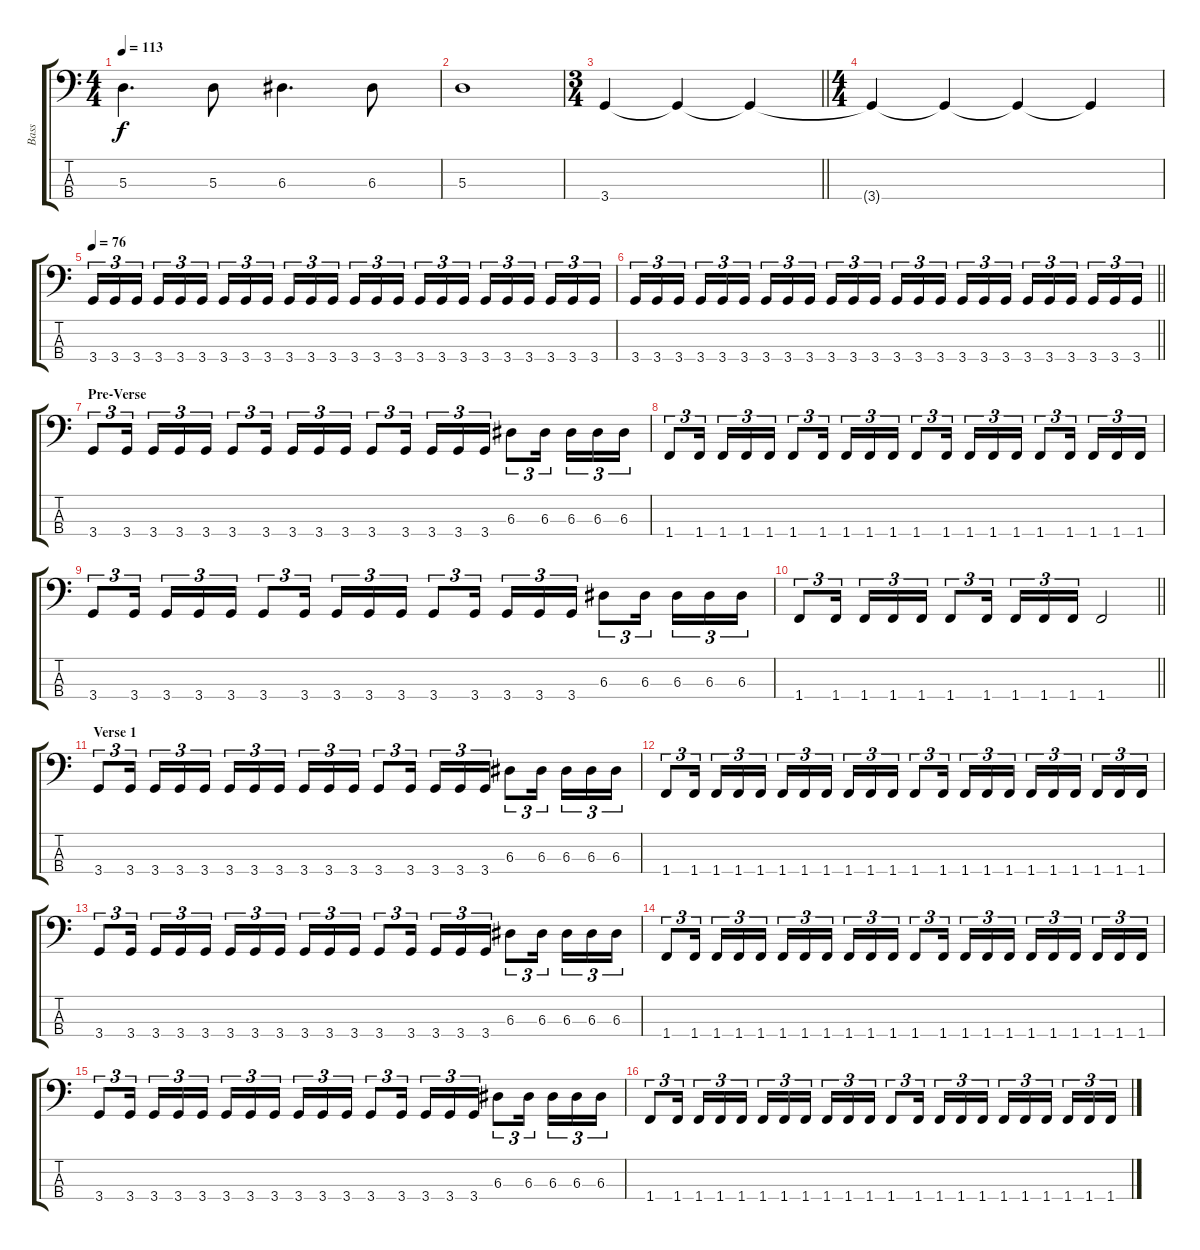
\track ("Bass" "Bass") {instrument electricbassfinger}
\staff {score tabs}
\tuning (G2 D2 A1 E1) {hide}
\ts (4 4)
\tempo 113
\clef f4
\ks c
5.3.4{d dy f} 5.3.8 6.3.4{d} 6.3.8 |
5.3.1 |
\ts (3 4)
\barLineRight lightlight
3.4.4 3.4{t}.4 3.4{t}.4 |
\ts (4 4)
3.4{t}.4 3.4{t}.4 3.4{t}.4 3.4{t}.4 |
\tempo 76
3.4.16{tu (3 2)} 3.4.16{tu (3 2)} 3.4.16{tu (3 2) beam splitsecondary} 3.4.16{tu (3 2)} 3.4.16{tu (3 2)} 3.4.16{tu (3 2)} 3.4.16{tu (3 2)} 3.4.16{tu (3 2)} 3.4.16{tu (3 2) beam splitsecondary} 3.4.16{tu (3 2)} 3.4.16{tu (3 2)} 3.4.16{tu (3 2)} 3.4.16{tu (3 2)} 3.4.16{tu (3 2)} 3.4.16{tu (3 2) beam splitsecondary} 3.4.16{tu (3 2)} 3.4.16{tu (3 2)} 3.4.16{tu (3 2)} 3.4.16{tu (3 2)} 3.4.16{tu (3 2)} 3.4.16{tu (3 2) beam splitsecondary} 3.4.16{tu (3 2)} 3.4.16{tu (3 2)} 3.4.16{tu (3 2)} |
\barLineRight lightlight
3.4.16{tu (3 2)} 3.4.16{tu (3 2)} 3.4.16{tu (3 2) beam splitsecondary} 3.4.16{tu (3 2)} 3.4.16{tu (3 2)} 3.4.16{tu (3 2)} 3.4.16{tu (3 2)} 3.4.16{tu (3 2)} 3.4.16{tu (3 2) beam splitsecondary} 3.4.16{tu (3 2)} 3.4.16{tu (3 2)} 3.4.16{tu (3 2)} 3.4.16{tu (3 2)} 3.4.16{tu (3 2)} 3.4.16{tu (3 2) beam splitsecondary} 3.4.16{tu (3 2)} 3.4.16{tu (3 2)} 3.4.16{tu (3 2)} 3.4.16{tu (3 2)} 3.4.16{tu (3 2)} 3.4.16{tu (3 2) beam splitsecondary} 3.4.16{tu (3 2)} 3.4.16{tu (3 2)} 3.4.16{tu (3 2)} |
\section ("" "Pre-Verse")
3.4.8{tu (3 2)} 3.4.16{tu (3 2) beam splitsecondary} 3.4.16{tu (3 2)} 3.4.16{tu (3 2)} 3.4.16{tu (3 2)} 3.4.8{tu (3 2)} 3.4.16{tu (3 2) beam splitsecondary} 3.4.16{tu (3 2)} 3.4.16{tu (3 2)} 3.4.16{tu (3 2)} 3.4.8{tu (3 2)} 3.4.16{tu (3 2) beam splitsecondary} 3.4.16{tu (3 2)} 3.4.16{tu (3 2)} 3.4.16{tu (3 2)} 6.3.8{tu (3 2)} 6.3.16{tu (3 2) beam splitsecondary} 6.3.16{tu (3 2)} 6.3.16{tu (3 2)} 6.3.16{tu (3 2)} |
1.4.8{tu (3 2)} 1.4.16{tu (3 2) beam splitsecondary} 1.4.16{tu (3 2)} 1.4.16{tu (3 2)} 1.4.16{tu (3 2)} 1.4.8{tu (3 2)} 1.4.16{tu (3 2) beam splitsecondary} 1.4.16{tu (3 2)} 1.4.16{tu (3 2)} 1.4.16{tu (3 2)} 1.4.8{tu (3 2)} 1.4.16{tu (3 2) beam splitsecondary} 1.4.16{tu (3 2)} 1.4.16{tu (3 2)} 1.4.16{tu (3 2)} 1.4.8{tu (3 2)} 1.4.16{tu (3 2) beam splitsecondary} 1.4.16{tu (3 2)} 1.4.16{tu (3 2)} 1.4.16{tu (3 2)} |
3.4.8{tu (3 2)} 3.4.16{tu (3 2) beam splitsecondary} 3.4.16{tu (3 2)} 3.4.16{tu (3 2)} 3.4.16{tu (3 2)} 3.4.8{tu (3 2)} 3.4.16{tu (3 2) beam splitsecondary} 3.4.16{tu (3 2)} 3.4.16{tu (3 2)} 3.4.16{tu (3 2)} 3.4.8{tu (3 2)} 3.4.16{tu (3 2) beam splitsecondary} 3.4.16{tu (3 2)} 3.4.16{tu (3 2)} 3.4.16{tu (3 2)} 6.3.8{tu (3 2)} 6.3.16{tu (3 2) beam splitsecondary} 6.3.16{tu (3 2)} 6.3.16{tu (3 2)} 6.3.16{tu (3 2)} |
\barLineRight lightlight
1.4.8{tu (3 2)} 1.4.16{tu (3 2) beam splitsecondary} 1.4.16{tu (3 2)} 1.4.16{tu (3 2)} 1.4.16{tu (3 2)} 1.4.8{tu (3 2)} 1.4.16{tu (3 2) beam splitsecondary} 1.4.16{tu (3 2)} 1.4.16{tu (3 2)} 1.4.16{tu (3 2)} 1.4.2 |
\section ("" "Verse 1")
3.4.8{tu (3 2)} 3.4.16{tu (3 2) beam splitsecondary} 3.4.16{tu (3 2)} 3.4.16{tu (3 2)} 3.4.16{tu (3 2)} 3.4.16{tu (3 2)} 3.4.16{tu (3 2)} 3.4.16{tu (3 2) beam splitsecondary} 3.4.16{tu (3 2)} 3.4.16{tu (3 2)} 3.4.16{tu (3 2)} 3.4.8{tu (3 2)} 3.4.16{tu (3 2) beam splitsecondary} 3.4.16{tu (3 2)} 3.4.16{tu (3 2)} 3.4.16{tu (3 2)} 6.3.8{tu (3 2)} 6.3.16{tu (3 2) beam splitsecondary} 6.3.16{tu (3 2)} 6.3.16{tu (3 2)} 6.3.16{tu (3 2)} |
1.4.8{tu (3 2)} 1.4.16{tu (3 2) beam splitsecondary} 1.4.16{tu (3 2)} 1.4.16{tu (3 2)} 1.4.16{tu (3 2)} 1.4.16{tu (3 2)} 1.4.16{tu (3 2)} 1.4.16{tu (3 2) beam splitsecondary} 1.4.16{tu (3 2)} 1.4.16{tu (3 2)} 1.4.16{tu (3 2)} 1.4.8{tu (3 2)} 1.4.16{tu (3 2) beam splitsecondary} 1.4.16{tu (3 2)} 1.4.16{tu (3 2)} 1.4.16{tu (3 2)} 1.4.16{tu (3 2)} 1.4.16{tu (3 2)} 1.4.16{tu (3 2) beam splitsecondary} 1.4.16{tu (3 2)} 1.4.16{tu (3 2)} 1.4.16{tu (3 2)} |
3.4.8{tu (3 2)} 3.4.16{tu (3 2) beam splitsecondary} 3.4.16{tu (3 2)} 3.4.16{tu (3 2)} 3.4.16{tu (3 2)} 3.4.16{tu (3 2)} 3.4.16{tu (3 2)} 3.4.16{tu (3 2) beam splitsecondary} 3.4.16{tu (3 2)} 3.4.16{tu (3 2)} 3.4.16{tu (3 2)} 3.4.8{tu (3 2)} 3.4.16{tu (3 2) beam splitsecondary} 3.4.16{tu (3 2)} 3.4.16{tu (3 2)} 3.4.16{tu (3 2)} 6.3.8{tu (3 2)} 6.3.16{tu (3 2) beam splitsecondary} 6.3.16{tu (3 2)} 6.3.16{tu (3 2)} 6.3.16{tu (3 2)} |
1.4.8{tu (3 2)} 1.4.16{tu (3 2) beam splitsecondary} 1.4.16{tu (3 2)} 1.4.16{tu (3 2)} 1.4.16{tu (3 2)} 1.4.16{tu (3 2)} 1.4.16{tu (3 2)} 1.4.16{tu (3 2) beam splitsecondary} 1.4.16{tu (3 2)} 1.4.16{tu (3 2)} 1.4.16{tu (3 2)} 1.4.8{tu (3 2)} 1.4.16{tu (3 2) beam splitsecondary} 1.4.16{tu (3 2)} 1.4.16{tu (3 2)} 1.4.16{tu (3 2)} 1.4.16{tu (3 2)} 1.4.16{tu (3 2)} 1.4.16{tu (3 2) beam splitsecondary} 1.4.16{tu (3 2)} 1.4.16{tu (3 2)} 1.4.16{tu (3 2)} |
3.4.8{tu (3 2)} 3.4.16{tu (3 2) beam splitsecondary} 3.4.16{tu (3 2)} 3.4.16{tu (3 2)} 3.4.16{tu (3 2)} 3.4.16{tu (3 2)} 3.4.16{tu (3 2)} 3.4.16{tu (3 2) beam splitsecondary} 3.4.16{tu (3 2)} 3.4.16{tu (3 2)} 3.4.16{tu (3 2)} 3.4.8{tu (3 2)} 3.4.16{tu (3 2) beam splitsecondary} 3.4.16{tu (3 2)} 3.4.16{tu (3 2)} 3.4.16{tu (3 2)} 6.3.8{tu (3 2)} 6.3.16{tu (3 2) beam splitsecondary} 6.3.16{tu (3 2)} 6.3.16{tu (3 2)} 6.3.16{tu (3 2)} |
1.4.8{tu (3 2)} 1.4.16{tu (3 2) beam splitsecondary} 1.4.16{tu (3 2)} 1.4.16{tu (3 2)} 1.4.16{tu (3 2)} 1.4.16{tu (3 2)} 1.4.16{tu (3 2)} 1.4.16{tu (3 2) beam splitsecondary} 1.4.16{tu (3 2)} 1.4.16{tu (3 2)} 1.4.16{tu (3 2)} 1.4.8{tu (3 2)} 1.4.16{tu (3 2) beam splitsecondary} 1.4.16{tu (3 2)} 1.4.16{tu (3 2)} 1.4.16{tu (3 2)} 1.4.16{tu (3 2)} 1.4.16{tu (3 2)} 1.4.16{tu (3 2) beam splitsecondary} 1.4.16{tu (3 2)} 1.4.16{tu (3 2)} 1.4.16{tu (3 2)}
